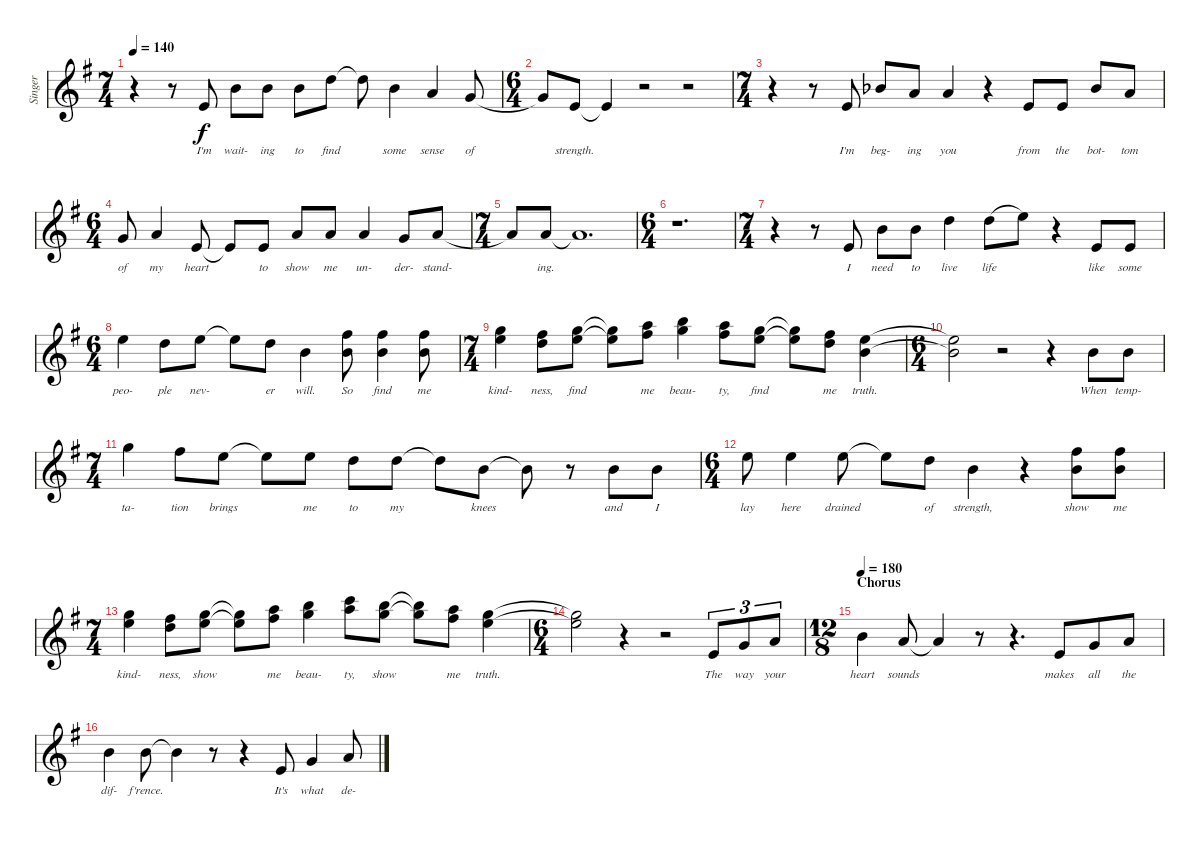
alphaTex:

\defaultSystemsLayout 4
\bracketExtendMode groupsimilarinstruments
\otherSystemsTrackNameOrientation horizontal
\track ("Tenor Voice" "Singer") {multiBarRest instrument voiceoohs}
\staff {score}
\tuning (E4 B3 G3 D3 A2 E2)
\ts (7 4)
\beaming (8 2 2 2 2 2 2 2)
\tempo 140
\clef g2
\ks g
r.4{dy f} r.8 5.2{acc forcenatural}.8{lyrics (0 "I'm") lyrics (1 "") lyrics (2 "") lyrics (3 "") lyrics (4 "")} 7.1{acc forcenatural}.8{lyrics (0 "wait-") lyrics (1 "") lyrics (2 "") lyrics (3 "") lyrics (4 "")} 7.1{acc forcenatural}.8{lyrics (0 "ing") lyrics (1 "") lyrics (2 "") lyrics (3 "") lyrics (4 "")} 7.1{acc forcenatural}.8{lyrics (0 "to") lyrics (1 "") lyrics (2 "") lyrics (3 "") lyrics (4 "")} 10.1{acc forcenatural}.8{lyrics (0 "find") lyrics (1 "") lyrics (2 "") lyrics (3 "") lyrics (4 "")} 10.1{t acc forcenatural}.8 7.1{acc forcenatural}.4{lyrics (0 "some") lyrics (1 "") lyrics (2 "") lyrics (3 "") lyrics (4 "")} 5.1{acc forcenatural}.4{lyrics (0 "sense") lyrics (1 "") lyrics (2 "") lyrics (3 "") lyrics (4 "")} 3.1{acc forcenatural}.8{lyrics (0 "of") lyrics (1 "") lyrics (2 "") lyrics (3 "") lyrics (4 "")} |
\ts (6 4)
\beaming (8 2 2 2 2 2 2 2)
3.1{t acc forcenatural}.8 0.1{acc forcenatural}.8{lyrics (0 "strength.") lyrics (1 "") lyrics (2 "") lyrics (3 "") lyrics (4 "")} 0.1{t acc forcenatural}.4 r.2 r.2 |
\ts (7 4)
\beaming (8 2 2 2 2 2 2 2)
r.4 r.8 5.2{acc forcenatural}.8{lyrics (0 "I'm") lyrics (1 "") lyrics (2 "") lyrics (3 "") lyrics (4 "")} 6.1{acc b}.8{lyrics (0 "beg-") lyrics (1 "") lyrics (2 "") lyrics (3 "") lyrics (4 "")} 5.1{acc forcenatural}.8{lyrics (0 "ing") lyrics (1 "") lyrics (2 "") lyrics (3 "") lyrics (4 "")} 5.1{acc forcenatural}.4{lyrics (0 "you") lyrics (1 "") lyrics (2 "") lyrics (3 "") lyrics (4 "")} r.4 5.2{acc forcenatural}.8{lyrics (0 "from") lyrics (1 "") lyrics (2 "") lyrics (3 "") lyrics (4 "")} 5.2{acc forcenatural}.8{lyrics (0 "the") lyrics (1 "") lyrics (2 "") lyrics (3 "") lyrics (4 "")} 6.1{acc b}.8{lyrics (0 "bot-") lyrics (1 "") lyrics (2 "") lyrics (3 "") lyrics (4 "")} 5.1{acc forcenatural}.8{lyrics (0 "tom") lyrics (1 "") lyrics (2 "") lyrics (3 "") lyrics (4 "")} |
\ts (6 4)
\beaming (8 2 2 2 2 2 2 2)
3.1{acc forcenatural}.8{lyrics (0 "of") lyrics (1 "") lyrics (2 "") lyrics (3 "") lyrics (4 "")} 5.1{acc forcenatural}.4{lyrics (0 "my") lyrics (1 "") lyrics (2 "") lyrics (3 "") lyrics (4 "")} 5.2{acc forcenatural}.8{lyrics (0 "heart") lyrics (1 "") lyrics (2 "") lyrics (3 "") lyrics (4 "")} 5.2{t acc forcenatural}.8 5.2{acc forcenatural}.8{lyrics (0 "to") lyrics (1 "") lyrics (2 "") lyrics (3 "") lyrics (4 "")} 5.1{acc forcenatural}.8{lyrics (0 "show") lyrics (1 "") lyrics (2 "") lyrics (3 "") lyrics (4 "")} 5.1{acc forcenatural}.8{lyrics (0 "me") lyrics (1 "") lyrics (2 "") lyrics (3 "") lyrics (4 "")} 5.1{acc forcenatural}.4{lyrics (0 "un-") lyrics (1 "") lyrics (2 "") lyrics (3 "") lyrics (4 "")} 3.1{acc forcenatural}.8{lyrics (0 "der-") lyrics (1 "") lyrics (2 "") lyrics (3 "") lyrics (4 "")} 5.1{acc forcenatural}.8{lyrics (0 "stand-") lyrics (1 "") lyrics (2 "") lyrics (3 "") lyrics (4 "")} |
\ts (7 4)
\beaming (8 2 2 2 2 2 2 2)
5.1{t acc forcenatural}.8 5.1{acc forcenatural}.8{lyrics (0 "ing.") lyrics (1 "") lyrics (2 "") lyrics (3 "") lyrics (4 "")} 5.1{t acc forcenatural}.1{d} |
\ts (6 4)
\beaming (8 2 2 2 2 2 2 2)
r.1{d} |
\ts (7 4)
\beaming (8 2 2 2 2 2 2 2)
r.4 r.8 5.2{acc forcenatural}.8{lyrics (0 "I") lyrics (1 "") lyrics (2 "") lyrics (3 "") lyrics (4 "")} 7.1{acc forcenatural}.8{lyrics (0 "need") lyrics (1 "") lyrics (2 "") lyrics (3 "") lyrics (4 "")} 7.1{acc forcenatural}.8{lyrics (0 "to") lyrics (1 "") lyrics (2 "") lyrics (3 "") lyrics (4 "")} 10.1{acc forcenatural}.4{lyrics (0 "live") lyrics (1 "") lyrics (2 "") lyrics (3 "") lyrics (4 "")} 10.1{acc forcenatural}.8{lyrics (0 "life") lyrics (1 "") lyrics (2 "") lyrics (3 "") lyrics (4 "") legatoorigin} 12.1{acc forcenatural}.8 r.4 9.3{acc forcenatural}.8{lyrics (0 "like") lyrics (1 "") lyrics (2 "") lyrics (3 "") lyrics (4 "")} 9.3{acc forcenatural}.8{lyrics (0 "some") lyrics (1 "") lyrics (2 "") lyrics (3 "") lyrics (4 "")} |
\ts (6 4)
\beaming (8 2 2 2 2 2 2 2)
12.1{acc forcenatural}.4{lyrics (0 "peo-") lyrics (1 "") lyrics (2 "") lyrics (3 "") lyrics (4 "")} 10.1{acc forcenatural}.8{lyrics (0 "ple") lyrics (1 "") lyrics (2 "") lyrics (3 "") lyrics (4 "")} 12.1{acc forcenatural}.8{lyrics (0 "nev-") lyrics (1 "") lyrics (2 "") lyrics (3 "") lyrics (4 "")} 12.1{t acc forcenatural}.8 15.2{acc forcenatural}.8{lyrics (0 "er") lyrics (1 "") lyrics (2 "") lyrics (3 "") lyrics (4 "")} 16.3{acc forcenatural}.4{lyrics (0 "will.") lyrics (1 "") lyrics (2 "") lyrics (3 "") lyrics (4 "")} (16.3{acc forcenatural} 14.1{acc #}).8{lyrics (0 "So") lyrics (1 "") lyrics (2 "") lyrics (3 "") lyrics (4 "")} (16.3{acc forcenatural} 14.1{acc #}).4{lyrics (0 "find") lyrics (1 "") lyrics (2 "") lyrics (3 "") lyrics (4 "")} (16.3{acc forcenatural} 14.1{acc #}).8{lyrics (0 "me") lyrics (1 "") lyrics (2 "") lyrics (3 "") lyrics (4 "")} |
\ts (7 4)
\beaming (8 2 2 2 2 2 2 2)
(21.3{acc forcenatural} 20.2{acc forcenatural}).4{lyrics (0 "kind-") lyrics (1 "") lyrics (2 "") lyrics (3 "") lyrics (4 "")} (15.2{acc forcenatural} 14.1{acc #}).8{lyrics (0 "ness,") lyrics (1 "") lyrics (2 "") lyrics (3 "") lyrics (4 "")} (21.3{acc forcenatural} 20.2{acc forcenatural}).8{lyrics (0 "find") lyrics (1 "") lyrics (2 "") lyrics (3 "") lyrics (4 "")} (21.3{t acc forcenatural} 20.2{t acc forcenatural}).8 (23.3{acc #} 22.2{acc forcenatural}).8{lyrics (0 "me") lyrics (1 "") lyrics (2 "") lyrics (3 "") lyrics (4 "")} (20.2{acc forcenatural} 19.1{acc forcenatural}).4{lyrics (0 "beau-") lyrics (1 "") lyrics (2 "") lyrics (3 "") lyrics (4 "")} (23.3{acc #} 22.2{acc forcenatural}).8{lyrics (0 "ty,") lyrics (1 "") lyrics (2 "") lyrics (3 "") lyrics (4 "")} (21.3{acc forcenatural} 20.2{acc forcenatural}).8{lyrics (0 "find") lyrics (1 "") lyrics (2 "") lyrics (3 "") lyrics (4 "")} (21.3{t acc forcenatural} 20.2{t acc forcenatural}).8 (15.2{acc forcenatural} 14.1{acc #}).8{lyrics (0 "me") lyrics (1 "") lyrics (2 "") lyrics (3 "") lyrics (4 "")} (12.2{acc forcenatural} 12.1{acc forcenatural}).4{lyrics (0 "truth.") lyrics (1 "") lyrics (2 "") lyrics (3 "") lyrics (4 "")} |
\ts (6 4)
\beaming (8 2 2 2 2 2 2 2)
(12.1{t acc forcenatural} 12.2{t acc forcenatural}).2 r.2 r.4 12.2{acc forcenatural}.8{lyrics (0 "When") lyrics (1 "") lyrics (2 "") lyrics (3 "") lyrics (4 "")} 12.2{acc forcenatural}.8{lyrics (0 "temp-") lyrics (1 "") lyrics (2 "") lyrics (3 "") lyrics (4 "")} |
\ts (7 4)
\beaming (8 2 2 2 2 2 2 2)
15.1{acc forcenatural}.4{lyrics (0 "ta-") lyrics (1 "") lyrics (2 "") lyrics (3 "") lyrics (4 "")} 14.1{acc #}.8{lyrics (0 "tion") lyrics (1 "") lyrics (2 "") lyrics (3 "") lyrics (4 "")} 12.1{acc forcenatural}.8{lyrics (0 "brings") lyrics (1 "") lyrics (2 "") lyrics (3 "") lyrics (4 "")} 12.1{t acc forcenatural}.8 12.1{acc forcenatural}.8{lyrics (0 "me") lyrics (1 "") lyrics (2 "") lyrics (3 "") lyrics (4 "")} 10.1{acc forcenatural}.8{lyrics (0 "to") lyrics (1 "") lyrics (2 "") lyrics (3 "") lyrics (4 "")} 10.1{acc forcenatural}.8{lyrics (0 "my") lyrics (1 "") lyrics (2 "") lyrics (3 "") lyrics (4 "")} 10.1{t acc forcenatural}.8 7.1{acc forcenatural}.8{lyrics (0 "knees") lyrics (1 "") lyrics (2 "") lyrics (3 "") lyrics (4 "")} 7.1{t acc forcenatural}.8 r.8 12.2{acc forcenatural}.8{lyrics (0 "and") lyrics (1 "") lyrics (2 "") lyrics (3 "") lyrics (4 "")} 12.2{acc forcenatural}.8{lyrics (0 "I") lyrics (1 "") lyrics (2 "") lyrics (3 "") lyrics (4 "")} |
\ts (6 4)
\beaming (8 2 2 2 2 2 2 2)
12.1{acc forcenatural}.8{lyrics (0 "lay") lyrics (1 "") lyrics (2 "") lyrics (3 "") lyrics (4 "")} 12.1{acc forcenatural}.4{lyrics (0 "here") lyrics (1 "") lyrics (2 "") lyrics (3 "") lyrics (4 "")} 12.1{acc forcenatural}.8{lyrics (0 "drained") lyrics (1 "") lyrics (2 "") lyrics (3 "") lyrics (4 "")} 12.1{t acc forcenatural}.8 10.1{acc forcenatural}.8{lyrics (0 "of") lyrics (1 "") lyrics (2 "") lyrics (3 "") lyrics (4 "")} 7.1{acc forcenatural}.4{lyrics (0 "strength,") lyrics (1 "") lyrics (2 "") lyrics (3 "") lyrics (4 "")} r.4 (16.3{acc forcenatural} 14.1{acc #}).8{lyrics (0 "show") lyrics (1 "") lyrics (2 "") lyrics (3 "") lyrics (4 "")} (16.3{acc forcenatural} 14.1{acc #}).8{lyrics (0 "me") lyrics (1 "") lyrics (2 "") lyrics (3 "") lyrics (4 "")} |
\ts (7 4)
\beaming (8 2 2 2 2 2 2 2)
(21.3{acc forcenatural} 20.2{acc forcenatural}).4{lyrics (0 "kind-") lyrics (1 "") lyrics (2 "") lyrics (3 "") lyrics (4 "")} (15.2{acc forcenatural} 14.1{acc #}).8{lyrics (0 "ness,") lyrics (1 "") lyrics (2 "") lyrics (3 "") lyrics (4 "")} (21.3{acc forcenatural} 20.2{acc forcenatural}).8{lyrics (0 "show") lyrics (1 "") lyrics (2 "") lyrics (3 "") lyrics (4 "")} (21.3{t acc forcenatural} 20.2{t acc forcenatural}).8 (23.3{acc #} 22.2{acc forcenatural}).8{lyrics (0 "me") lyrics (1 "") lyrics (2 "") lyrics (3 "") lyrics (4 "")} (20.2{acc forcenatural} 19.1{acc forcenatural}).4{lyrics (0 "beau-") lyrics (1 "") lyrics (2 "") lyrics (3 "") lyrics (4 "")} (26.3{acc forcenatural} 25.2{acc forcenatural}).8{lyrics (0 "ty,") lyrics (1 "") lyrics (2 "") lyrics (3 "") lyrics (4 "")} (20.2{acc forcenatural} 19.1{acc forcenatural}).8{lyrics (0 "show") lyrics (1 "") lyrics (2 "") lyrics (3 "") lyrics (4 "")} (20.2{t acc forcenatural} 19.1{t acc forcenatural}).8 (23.3{acc #} 22.2{acc forcenatural}).8{lyrics (0 "me") lyrics (1 "") lyrics (2 "") lyrics (3 "") lyrics (4 "")} (21.3{acc forcenatural} 20.2{acc forcenatural}).4{lyrics (0 "truth.") lyrics (1 "") lyrics (2 "") lyrics (3 "") lyrics (4 "")} |
\ts (6 4)
\beaming (8 2 2 2 2 2 2 2)
(20.2{t acc forcenatural} 21.3{t acc forcenatural}).2 r.4 r.2 5.2{acc forcenatural}.8{tu (3 2) lyrics (0 "The") lyrics (1 "") lyrics (2 "") lyrics (3 "") lyrics (4 "")} 3.1{acc forcenatural}.8{tu (3 2) lyrics (0 "way") lyrics (1 "") lyrics (2 "") lyrics (3 "") lyrics (4 "")} 5.1{acc forcenatural}.8{tu (3 2) lyrics (0 "your") lyrics (1 "") lyrics (2 "") lyrics (3 "") lyrics (4 "")} |
\ts (12 8)
\beaming (8 2 2 2 2 2 2 2)
\section ("" "Chorus")
\tempo 180
7.1{acc forcenatural}.4{lyrics (0 "heart") lyrics (1 "") lyrics (2 "") lyrics (3 "") lyrics (4 "")} 5.1{acc forcenatural}.8{lyrics (0 "sounds") lyrics (1 "") lyrics (2 "") lyrics (3 "") lyrics (4 "")} 5.1{t acc forcenatural}.4 r.8 r.4{d} 5.2{acc forcenatural}.8{lyrics (0 "makes") lyrics (1 "") lyrics (2 "") lyrics (3 "") lyrics (4 "") beam merge} 3.1{acc forcenatural}.8{lyrics (0 "all") lyrics (1 "") lyrics (2 "") lyrics (3 "") lyrics (4 "")} 5.1{acc forcenatural}.8{lyrics (0 "the") lyrics (1 "") lyrics (2 "") lyrics (3 "") lyrics (4 "")} |
7.1{acc forcenatural}.4{lyrics (0 "dif-") lyrics (1 "") lyrics (2 "") lyrics (3 "") lyrics (4 "")} 7.1{acc forcenatural}.8{lyrics (0 "f'rence.") lyrics (1 "") lyrics (2 "") lyrics (3 "") lyrics (4 "")} 7.1{t acc forcenatural}.4 r.8 r.4 5.2{acc forcenatural}.8{lyrics (0 "It's") lyrics (1 "") lyrics (2 "") lyrics (3 "") lyrics (4 "")} 3.1{acc forcenatural}.4{lyrics (0 "what") lyrics (1 "") lyrics (2 "") lyrics (3 "") lyrics (4 "")} 5.1{acc forcenatural}.8{lyrics (0 "de-") lyrics (1 "") lyrics (2 "") lyrics (3 "") lyrics (4 "")}
